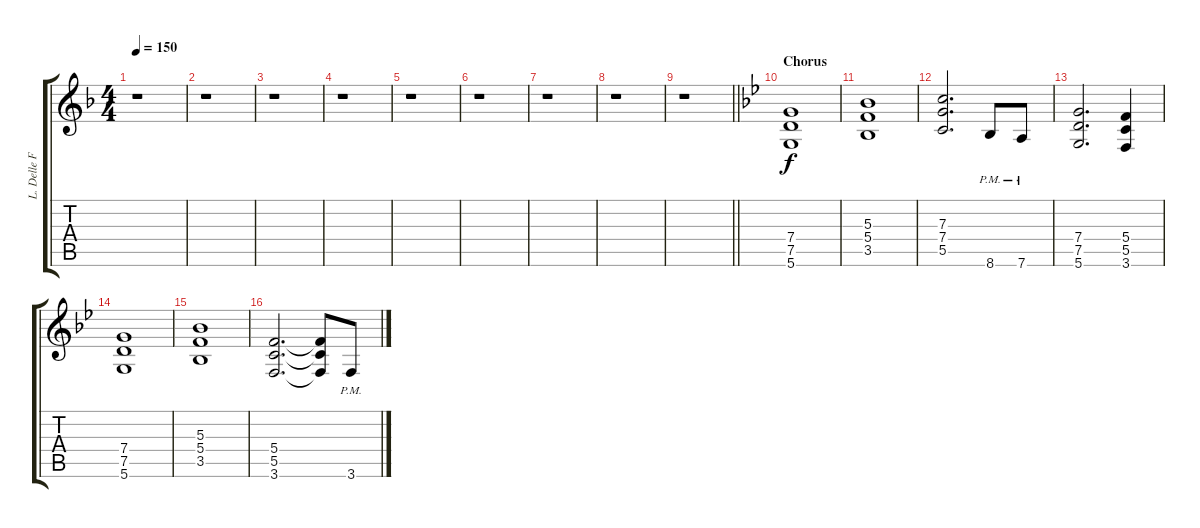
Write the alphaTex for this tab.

\track ("L. Delle Fave (Dist. Guitar L)" "L. Delle F") {instrument overdrivenguitar}
\staff {score tabs}
\tuning (D4 A3 F3 C3 G2 D2) {hide}
\ts (4 4)
\tempo 150
\clef g2
\ks dminor
r.1{dy f} |
r.1 |
r.1 |
r.1 |
r.1 |
r.1 |
r.1 |
r.1 |
\barLineRight lightlight
r.1 |
\section ("" "Chorus")
\ks gminor
(7.4 7.5 5.6).1 |
(5.3 5.4 3.5).1 |
(7.3 7.4 5.5).2{d} 8.6{pm}.8 7.6{pm}.8 |
(7.4 7.5 5.6).2{d} (5.4 5.5 3.6).4 |
(7.4 7.5 5.6).1 |
(5.3 5.4 3.5).1 |
(5.4 5.5 3.6).2{d} (5.4{t} 5.5{t} 3.6{t}).8 3.6{pm}.8
